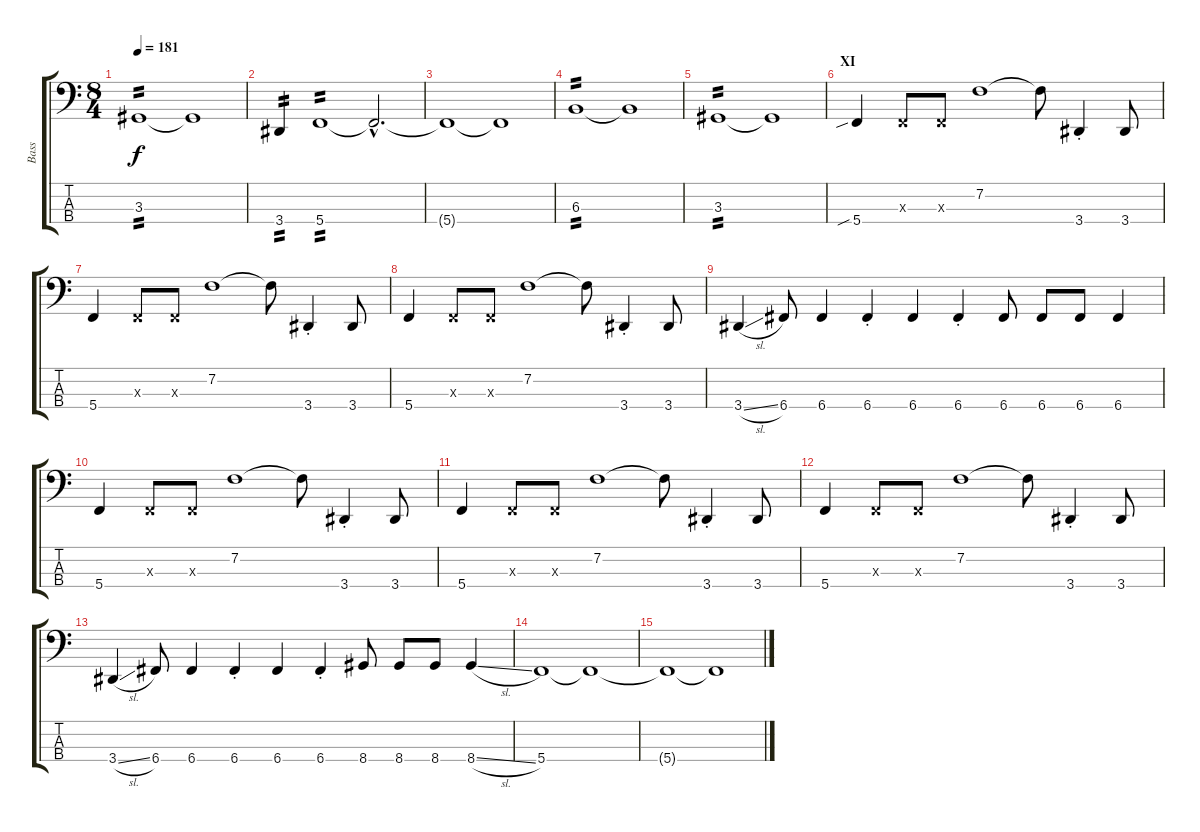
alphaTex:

\track ("Bass" "Bass") {instrument electricbasspick}
\staff {score tabs}
\tuning (Eb2 Bb1 F1 C1) {hide}
\ts (8 4)
\tempo 181
\clef f4
\ks c
3.3.1{tp 2 dy f} 3.3{t}.1 |
3.4.4{tp 2} 5.4.1{tp 2} 5.4{hac t}.2{d} |
5.4{t}.1 5.4{t}.1 |
6.3.1{tp 2} 6.3{t}.1 |
3.3.1{tp 2} 3.3{t}.1 |
\section ("" "XI")
5.4{sib}.4 0.3{x}.8 0.3{x}.8 7.2.1 7.2{t}.8 3.4{st}.4 3.4.8 |
5.4.4 0.3{x}.8 0.3{x}.8 7.2.1 7.2{t}.8 3.4{st}.4 3.4.8 |
5.4.4 0.3{x}.8 0.3{x}.8 7.2.1 7.2{t}.8 3.4{st}.4 3.4.8 |
3.4{sl}.4 6.4.8 6.4.4 6.4{st}.4 6.4.4 6.4{st}.4 6.4.8 6.4.8 6.4.8 6.4.4 |
5.4.4 0.3{x}.8 0.3{x}.8 7.2.1 7.2{t}.8 3.4{st}.4 3.4.8 |
5.4.4 0.3{x}.8 0.3{x}.8 7.2.1 7.2{t}.8 3.4{st}.4 3.4.8 |
5.4.4 0.3{x}.8 0.3{x}.8 7.2.1 7.2{t}.8 3.4{st}.4 3.4.8 |
3.4{sl}.4 6.4.8 6.4.4 6.4{st}.4 6.4.4 6.4{st}.4 8.4.8 8.4.8 8.4.8 8.4{sl}.4 |
5.4.1 5.4{t}.1 |
5.4{t}.1{volume 0} 5.4{t}.1
